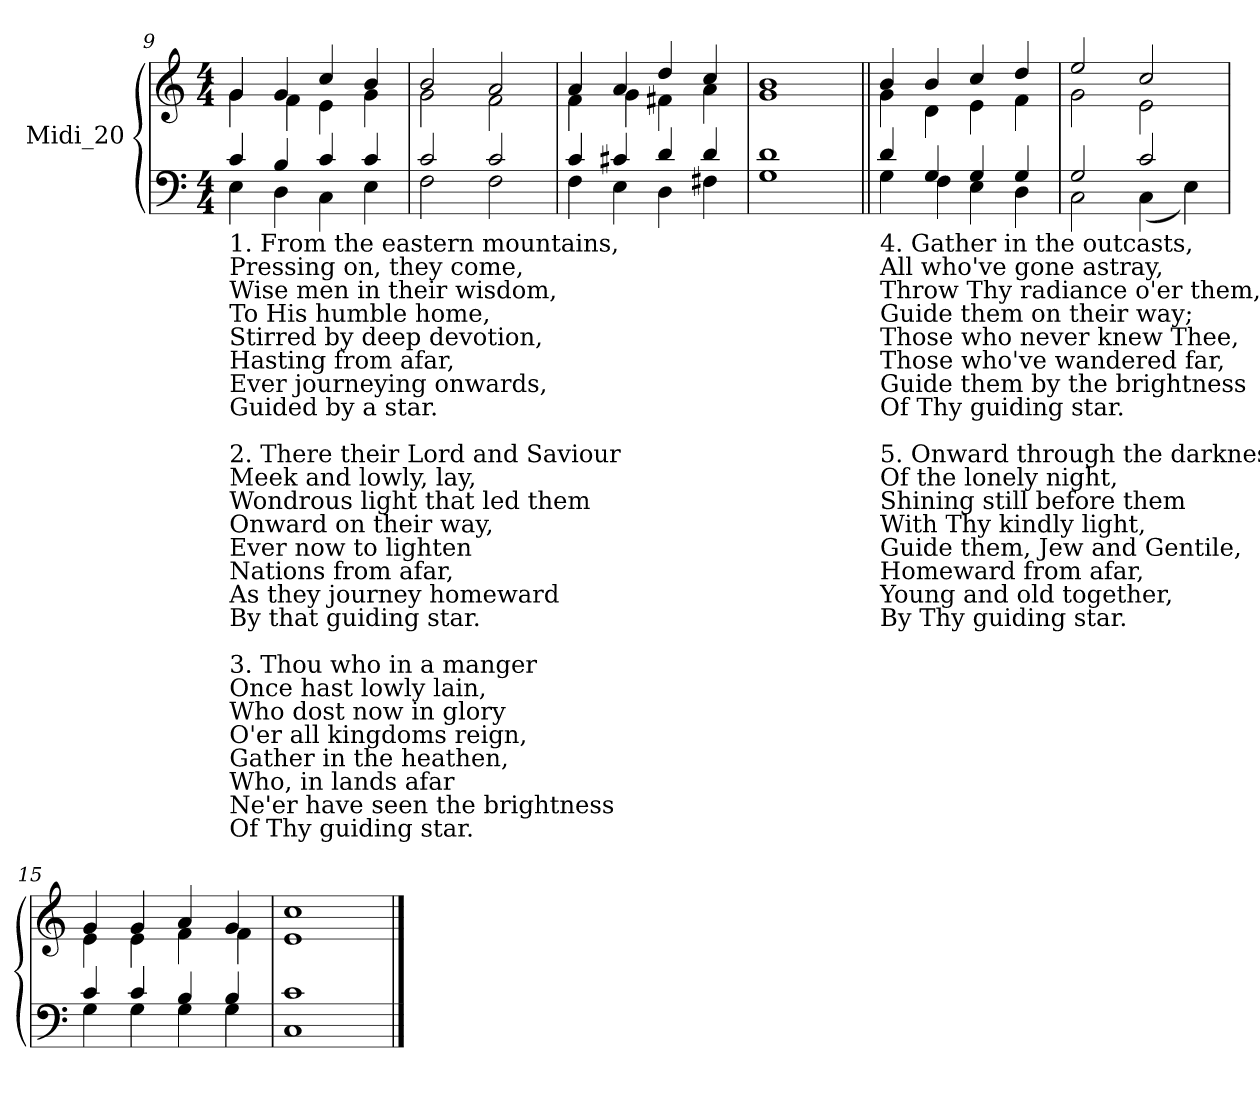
**kern	**kern
*part2	*part1
*staff2	*staff1
*I"Midi_20	*I"Midi_20
!!LO:LB:g=z
*clefF4	*clefG2
*k[]	*k[]
*C:	*C:
*M4/4	*M4/4
=9	=9
*^	*^
!LO:TX:b:t=1. From the eastern mountains,\nPressing on, they come,\nWise men in their wisdom,\nTo His humble home,\nStirred by deep devotion,\nHasting from afar,\nEver journeying onwards,\nGuided by a star.\n\n2. There their Lord and Saviour\nMeek and lowly, lay,\nWondrous light that led them\nOnward on their way,\nEver now to lighten\nNations from afar,\nAs they journey homeward\nBy that guiding star.\n\n3. Thou who in a manger\nOnce hast lowly lain,\nWho dost now in glory\nO'er all kingdoms reign,\nGather in the heathen,\nWho, in lands afar\nNe'er have seen the brightness\nOf Thy guiding star.	!	!	!
4c/	4E\	4g/	4g\
4B/	4D\	4g/	4f\
4c/	4C\	4cc/	4e\
4c/	4E\	4b/	4g\
=10	=10	=10	=10
2c/	2F\	2b/	2g\
2c/	2F\	2a/	2f\
=11	=11	=11	=11
4c/	4F\	4a/	4f\
4c#X/	4E\	4a/	4g\
4d/	4D\	4dd/	4f#X\
4d/	4F#X\	4cc/	4a\
=12	=12	=12	=12
1d/	1G\	1b/	1g\
=13||	=13||	=13||	=13||
!LO:TX:b:t=4. Gather in the outcasts,\nAll who've gone astray,\nThrow Thy radiance o'er them,\nGuide them on their way;\nThose who never knew Thee,\nThose who've wandered far,\nGuide them by the brightness\nOf Thy guiding star.\n\n5. Onward through the darkness\nOf the lonely night,\nShining still before them\nWith Thy kindly light,\nGuide them, Jew and Gentile,\nHomeward from afar,\nYoung and old together,\nBy Thy guiding star.	!	!	!
4d/	4G\	4b/	4g\
4G/	4F\	4b/	4d\
4G/	4E\	4cc/	4e\
4G/	4D\	4dd/	4f\
=14	=14	=14	=14
2G/	2C\	2ee/	2g\
2c/	(<4C\	2cc/	2e\
.	4E\)	.	.
=15	=15	=15	=15
4c/	4G\	4g/	4e\
4c/	4G\	4g/	4e\
4B/	4G\	4a/	4f\
4B/	4G\	4g/	4f\
=16	=16	=16	=16
1c/	1C\	1cc/	1e\
*v	*v	*	*
*	*v	*v
==	==
*-	*-
